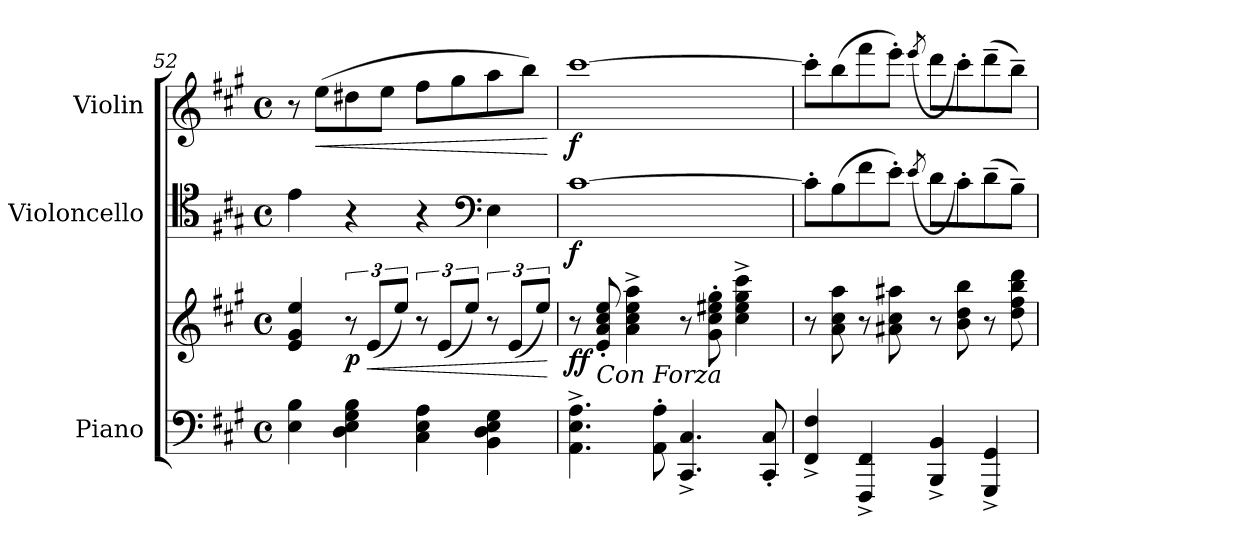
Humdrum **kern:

**kern	**kern	**dynam	**kern	**dynam	**kern	**dynam
*part3	*part3	*part3	*part2	*part2	*part1	*part1
*staff4	*staff3	*staff3/4	*staff2	*staff2	*staff1	*staff1
*I"Piano	*	*	*I"Violoncello	*	*I"Violin	*
*I'Pno.	*	*	*I'Vc.	*	*I'Vln.	*
*clefF4	*clefG2	*	*clefC4	*	*clefG2	*
*k[f#c#g#]	*k[f#c#g#]	*	*k[f#c#g#]	*	*k[f#c#g#]	*
*M4/4	*M4/4	*	*M4/4	*	*M4/4	*
*met(c)	*met(c)	*	*met(c)	*	*met(c)	*
=52	=52	=52	=52	=52	=52	=52
4E\ 4B\	4e/ 4g#/ 4ee/	.	4e\	.	8r	.
!	!	!	!	!	!	!LO:HP:b
.	.	.	.	.	(8ee\L	<
!	!	!LO:DY:b	!	!	!	!
4D\ 4E\ 4G#\ 4B\	12r	p	4r	.	8dd#X\	.
!	!	!LO:HP:b	!	!	!	!
.	(12e/L	<	.	.	.	.
.	.	.	.	.	8ee\J	.
.	12ee/J)	.	.	.	.	.
4C#\ 4E\ 4A\	12r	.	4r	.	8ff#\L	.
.	(12e/L	.	.	.	.	.
.	.	.	.	.	8gg#\	.
.	12ee/J)	.	.	.	.	.
*	*	*	*clefF4	*	*	*
4BB\ 4D\ 4E\ 4G#\	12r	.	4E\	.	8aa\	.
.	(12e/L	.	.	.	.	.
.	.	.	.	.	8bb\J)	.
.	12ee/J)	.	.	.	.	.
.	.	[	.	.	.	[
!!LO:LB:g=z
=53	=53	=53	=53	=53	=53	=53
!	!	!LO:DY:b	!	!LO:DY:b	!	!LO:DY:b
4.AA\^< 4.E\^< 4.A\^<	8r	ff	[1c#	f	[1ccc#	f
!	!LO:TX:b:i:t=Con Forza	!	!	!	!	!
.	8e/' 8a/' 8cc#/' 8ee/'	.	.	.	.	.
.	4a\^> 4cc#\^> 4ee\^> 4aa\^>	.	.	.	.	.
8AA\' 8A\'	.	.	.	.	.	.
4.CC#/^ 4.C#/^	8r	.	.	.	.	.
.	8g#\' 8cc#\' 8ee#X\' 8gg#\'	.	.	.	.	.
.	4cc#\^> 4ee#\^> 4gg#\^> 4ccc#\^>	.	.	.	.	.
8CC#/' 8C#/'	.	.	.	.	.	.
=54	=54	=54	=54	=54	=54	=54
4FF#/^ 4F#/^	8r	.	8c#'\L]	.	8ccc#'\L]	.
.	8a\ 8cc#\ 8aa\	.	(8B\	.	(8bb\	.
4FFF#/^ 4FF#/^	8r	.	8f#\	.	8fff#\	.
.	8a#X\ 8cc#\ 8aa#X\	.	8e'\J)	.	8eee'\J)	.
.	.	.	(>8qe/	.	(>8qeee/	.
4BBB/^ 4BB/^	8r	.	8d\L	.	8ddd\L	.
.	8b\ 8dd\ 8bb\	.	8c#'\)	.	8ccc#'\)	.
4GGG#/^ 4GG#/^	8r	.	(8d~\	.	(8ddd~\	.
.	8dd\ 8ff#\ 8bb\ 8ddd\	.	8B~\J)	.	8bb~\J)	.
=	=	=	=	=	=	=
*-	*-	*-	*-	*-	*-	*-
